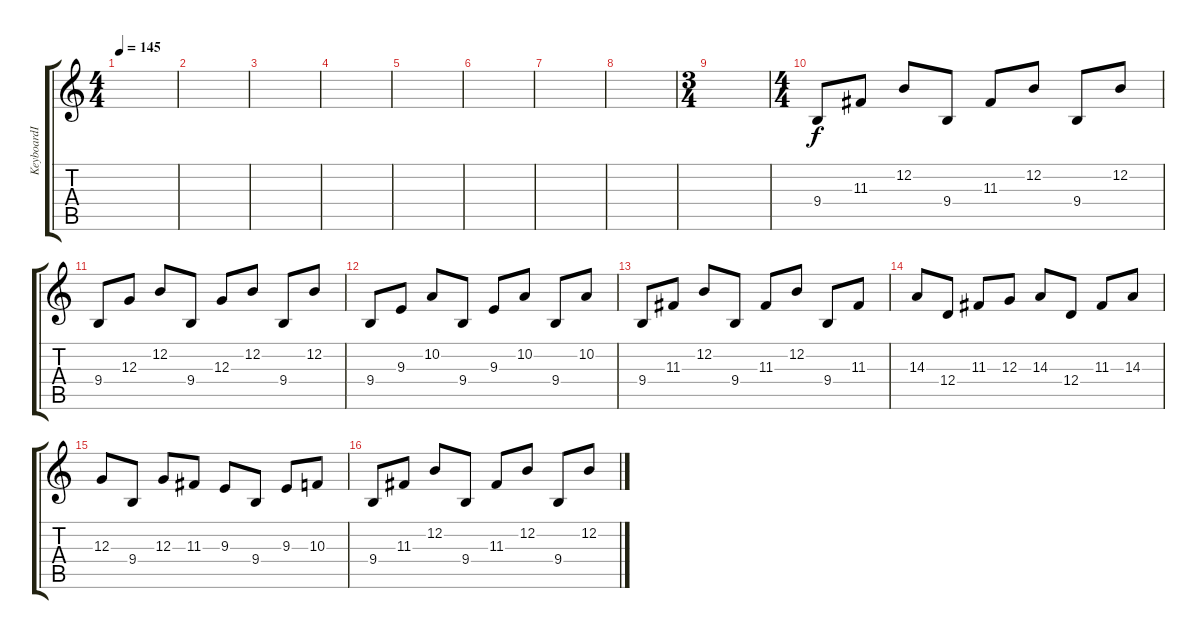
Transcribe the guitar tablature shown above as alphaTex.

\track ("KeyboardⅠ" "KeyboardⅠ") {instrument musicbox}
\staff {score tabs}
\tuning (E4 B3 G3 D3 A2 E2) {hide}
\ts (4 4)
\tempo 145
\clef g2
\ks c
|
|
|
|
|
|
|
|
\ts (3 4)
|
\ts (4 4)
9.4.8 11.3.8 12.2.8 9.4.8 11.3.8 12.2.8 9.4.8 12.2.8 |
9.4.8 12.3.8 12.2.8 9.4.8 12.3.8 12.2.8 9.4.8 12.2.8 |
9.4.8 9.3.8 10.2.8 9.4.8 9.3.8 10.2.8 9.4.8 10.2.8 |
9.4.8 11.3.8 12.2.8 9.4.8 11.3.8 12.2.8 9.4.8 11.3.8 |
14.3.8 12.4.8 11.3.8 12.3.8 14.3.8 12.4.8 11.3.8 14.3.8 |
12.3.8 9.4.8 12.3.8 11.3.8 9.3.8 9.4.8 9.3.8 10.3.8 |
9.4.8 11.3.8 12.2.8 9.4.8 11.3.8 12.2.8 9.4.8 12.2.8
